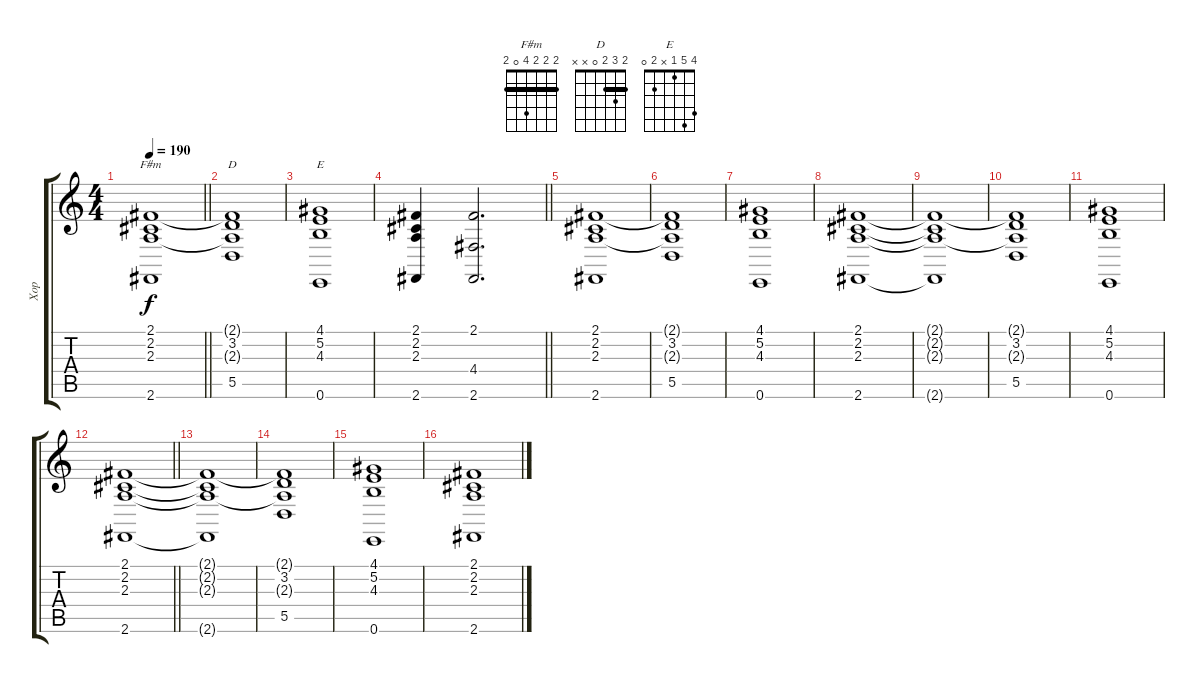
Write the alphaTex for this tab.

\track ("Хор" "Хор") {instrument pad4choir}
\staff {score tabs}
\tuning (E4 B3 G3 D3 A2 E2) {hide}
\chord ("F#m" 2 2 2 4 0 2) {barre 2}
\chord ("D" 2 3 2 0 x x) {barre 2}
\chord ("E" 4 5 1 x 2 0)
\ts (4 4)
\tempo 190
\clef g2
\barLineRight lightlight
\ks c
(2.1{t} 2.2{t} 2.3{t} 2.6{t}).1{ch "F#m" dy f} |
(2.1{t} 3.2 2.3{t} 5.5).1{ch "D"} |
(4.1 5.2 4.3 0.6).1{ch "E"} |
\barLineRight lightlight
(2.1 2.2 2.3 2.6).4 (2.1 4.4 2.6).2{d volume 11 instrument reversecymbal} |
\section ("" "")
(2.1 2.2 2.3 2.6).1{volume 6 instrument pad4choir} |
(2.1{t} 3.2 2.3{t} 5.5).1 |
(4.1 5.2 4.3 0.6).1 |
(2.1 2.2 2.3 2.6).1 |
(2.1{t} 2.2{t} 2.3{t} 2.6{t}).1 |
(2.1{t} 3.2 2.3{t} 5.5).1 |
(4.1 5.2 4.3 0.6).1 |
\barLineRight lightlight
(2.1 2.2 2.3 2.6).1 |
(2.1{t} 2.2{t} 2.3{t} 2.6{t}).1 |
(2.1{t} 3.2 2.3{t} 5.5).1 |
(4.1 5.2 4.3 0.6).1 |
(2.1 2.2 2.3 2.6).1
